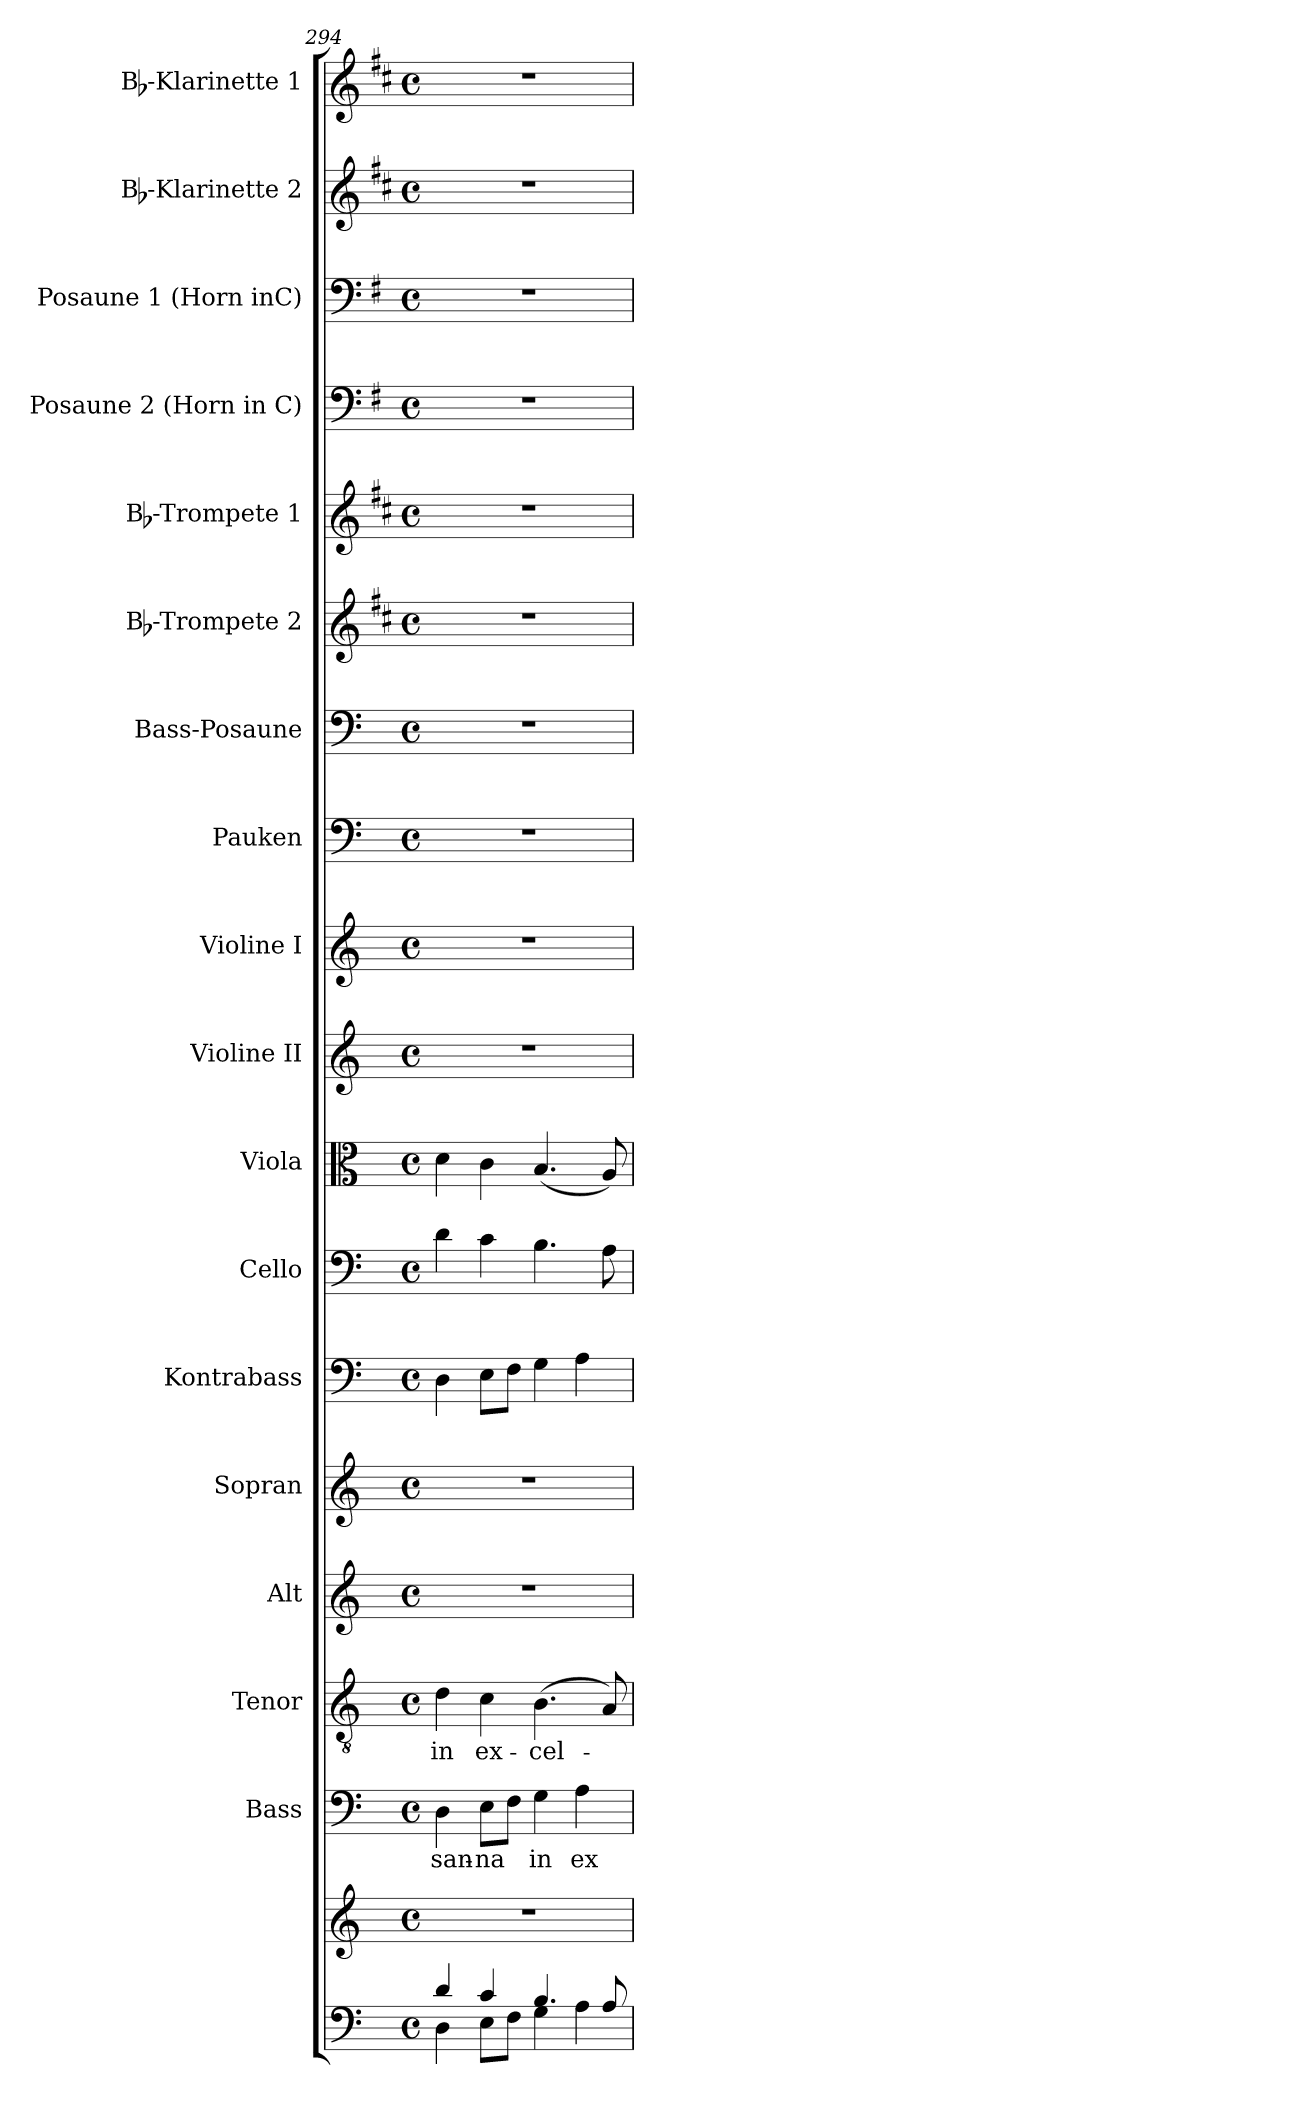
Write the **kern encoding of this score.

**kern	**kern	**kern	**text	**kern	**text	**kern	**kern	**kern	**kern	**kern	**kern	**kern	**kern	**kern	**kern	**kern	**kern	**kern	**kern	**kern
*part18	*part18	*part17	*part17	*part16	*part16	*part15	*part14	*part13	*part12	*part11	*part10	*part9	*part8	*part7	*part6	*part5	*part4	*part3	*part2	*part1
*staff19	*staff18	*staff17	*staff17	*staff16	*staff16	*staff15	*staff14	*staff13	*staff12	*staff11	*staff10	*staff9	*staff8	*staff7	*staff6	*staff5	*staff4	*staff3	*staff2	*staff1
*	*	*I"Bass	*	*I"Tenor	*	*I"Alt	*I"Sopran	*I"Kontrabass	*I"Cello	*I"Viola	*I"Violine II	*I"Violine I	*I"Pauken	*I"Bass-Posaune	*I"Bb-Trompete 2	*I"Bb-Trompete 1	*I"Posaune 2 (Horn in C)	*I"Posaune 1 (Horn inC)	*I"Bb-Klarinette 2	*I"Bb-Klarinette 1
*	*	*I'B.	*	*I'T.	*	*I'A.	*I'S.	*I'Kb.	*	*I'Vla.	*I'Vl. II	*I'Vl. I	*I'Pk.	*I'B-Pos.	*I'Bb Trp. 2	*I'Bb Trp. 1	*I'Pos. 2	*I'Pos. 1	*I'Bb Kl. 2	*I'Bb Kl. 1
*clefF4	*clefG2	*clefF4	*	*clefGv2	*	*clefG2	*clefG2	*clefF4	*clefF4	*clefC3	*clefG2	*clefG2	*clefF4	*clefF4	*clefG2	*clefG2	*clefF4	*clefF4	*clefG2	*clefG2
*	*	*	*	*	*	*	*	*ITrd7c12	*	*	*	*	*	*	*ITrd1c2	*ITrd1c2	*ITrd4c7	*ITrd4c7	*ITrd1c2	*ITrd1c2
*k[]	*k[]	*k[]	*	*k[]	*	*k[]	*k[]	*k[]	*k[]	*k[]	*k[]	*k[]	*k[]	*k[]	*k[]	*k[]	*k[]	*k[]	*k[]	*k[]
*C:	*C:	*C:	*	*C:	*	*C:	*C:	*C:	*C:	*C:	*C:	*C:	*C:	*C:	*C:	*C:	*C:	*C:	*C:	*C:
*M4/4	*M4/4	*M4/4	*	*M4/4	*	*M4/4	*M4/4	*M4/4	*M4/4	*M4/4	*M4/4	*M4/4	*M4/4	*M4/4	*M4/4	*M4/4	*M4/4	*M4/4	*M4/4	*M4/4
*met(c)	*met(c)	*met(c)	*	*met(c)	*	*met(c)	*met(c)	*met(c)	*met(c)	*met(c)	*met(c)	*met(c)	*met(c)	*met(c)	*met(c)	*met(c)	*met(c)	*met(c)	*met(c)	*met(c)
=294	=294	=294	=294	=294	=294	=294	=294	=294	=294	=294	=294	=294	=294	=294	=294	=294	=294	=294	=294	=294
*^	*	*	*	*	*	*	*	*	*	*	*	*	*	*	*	*	*	*	*	*
!	!	!	!	!LO:LY:b	!	!LO:LY:b	!	!	!	!	!	!	!	!	!	!	!	!	!	!	!
4d/	4D\	1r	4D\	-san-	4d\	in	1r	1r	4DD\	4d\	4d\	1r	1r	1r	1r	1r	1r	1r	1r	1r	1r
!	!	!	!	!LO:LY:b	!	!LO:LY:b	!	!	!	!	!	!	!	!	!	!	!	!	!	!	!
4c/	8E\L	.	8E\L	-na	4c\	ex-	.	.	8EE\L	4c\	4c\	.	.	.	.	.	.	.	.	.	.
.	8F\J	.	8F\J	.	.	.	.	.	8FF\J	.	.	.	.	.	.	.	.	.	.	.	.
!	!	!	!	!LO:LY:b	!	!LO:LY:b	!	!	!	!	!	!	!	!	!	!	!	!	!	!	!
4.B/	4G\	.	4G\	in	(>4.B\	-cel-	.	.	4GG\	4.B\	(<4.B/	.	.	.	.	.	.	.	.	.	.
!	!	!	!	!LO:LY:b	!	!	!	!	!	!	!	!	!	!	!	!	!	!	!	!	!
.	4A\	.	4A\	ex-	.	.	.	.	4AA\	.	.	.	.	.	.	.	.	.	.	.	.
8A/	.	.	.	.	8A/)	.	.	.	.	8A\	8A/)	.	.	.	.	.	.	.	.	.	.
*v	*v	*	*	*	*	*	*	*	*	*	*	*	*	*	*	*	*	*	*	*	*
=	=	=	=	=	=	=	=	=	=	=	=	=	=	=	=	=	=	=	=	=
*-	*-	*-	*-	*-	*-	*-	*-	*-	*-	*-	*-	*-	*-	*-	*-	*-	*-	*-	*-	*-
